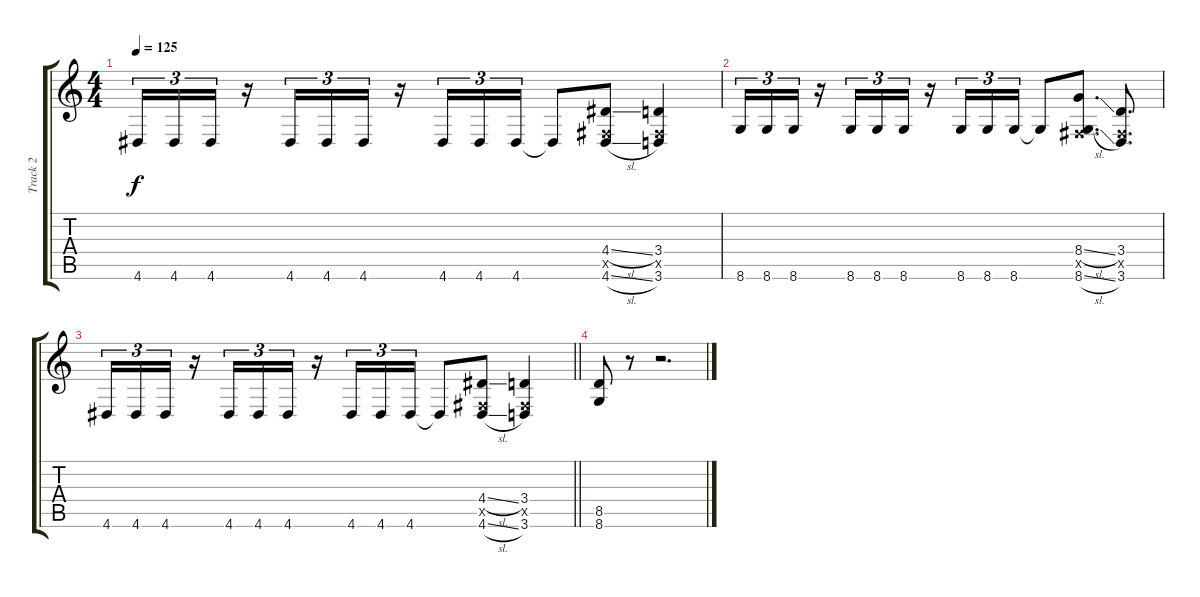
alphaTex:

\track ("Track 2" "Track 2") {instrument distortionguitar}
\staff {score tabs}
\tuning (Db4 Ab3 E3 B2 Gb2 B1) {hide}
\ts (4 4)
\tempo 125
\clef g2
\ks c
4.6.16{tu (3 2) dy f} 4.6.16{tu (3 2)} 4.6.16{tu (3 2)} r.16 4.6.16{tu (3 2)} 4.6.16{tu (3 2)} 4.6.16{tu (3 2)} r.16 4.6.16{tu (3 2)} 4.6.16{tu (3 2)} 4.6.16{tu (3 2)} 4.6{t}.8 (4.4{sl} 0.5{x} 4.6{sl}).8 (3.4 0.5{x} 3.6).4 |
8.6.16{tu (3 2)} 8.6.16{tu (3 2)} 8.6.16{tu (3 2)} r.16 8.6.16{tu (3 2)} 8.6.16{tu (3 2)} 8.6.16{tu (3 2)} r.16 8.6.16{tu (3 2)} 8.6.16{tu (3 2)} 8.6.16{tu (3 2)} 8.6{t}.8 (8.4{sl} 0.5{x} 8.6{sl}).8{d} (3.4 0.5{x} 3.6).8{d} |
\barLineRight lightlight
4.6.16{tu (3 2)} 4.6.16{tu (3 2)} 4.6.16{tu (3 2)} r.16 4.6.16{tu (3 2)} 4.6.16{tu (3 2)} 4.6.16{tu (3 2)} r.16 4.6.16{tu (3 2)} 4.6.16{tu (3 2)} 4.6.16{tu (3 2)} 4.6{t}.8 (4.4{sl} 0.5{x} 4.6{sl}).8 (3.4 0.5{x} 3.6).4 |
(8.5 8.6).8 r.8 r.2{d}
